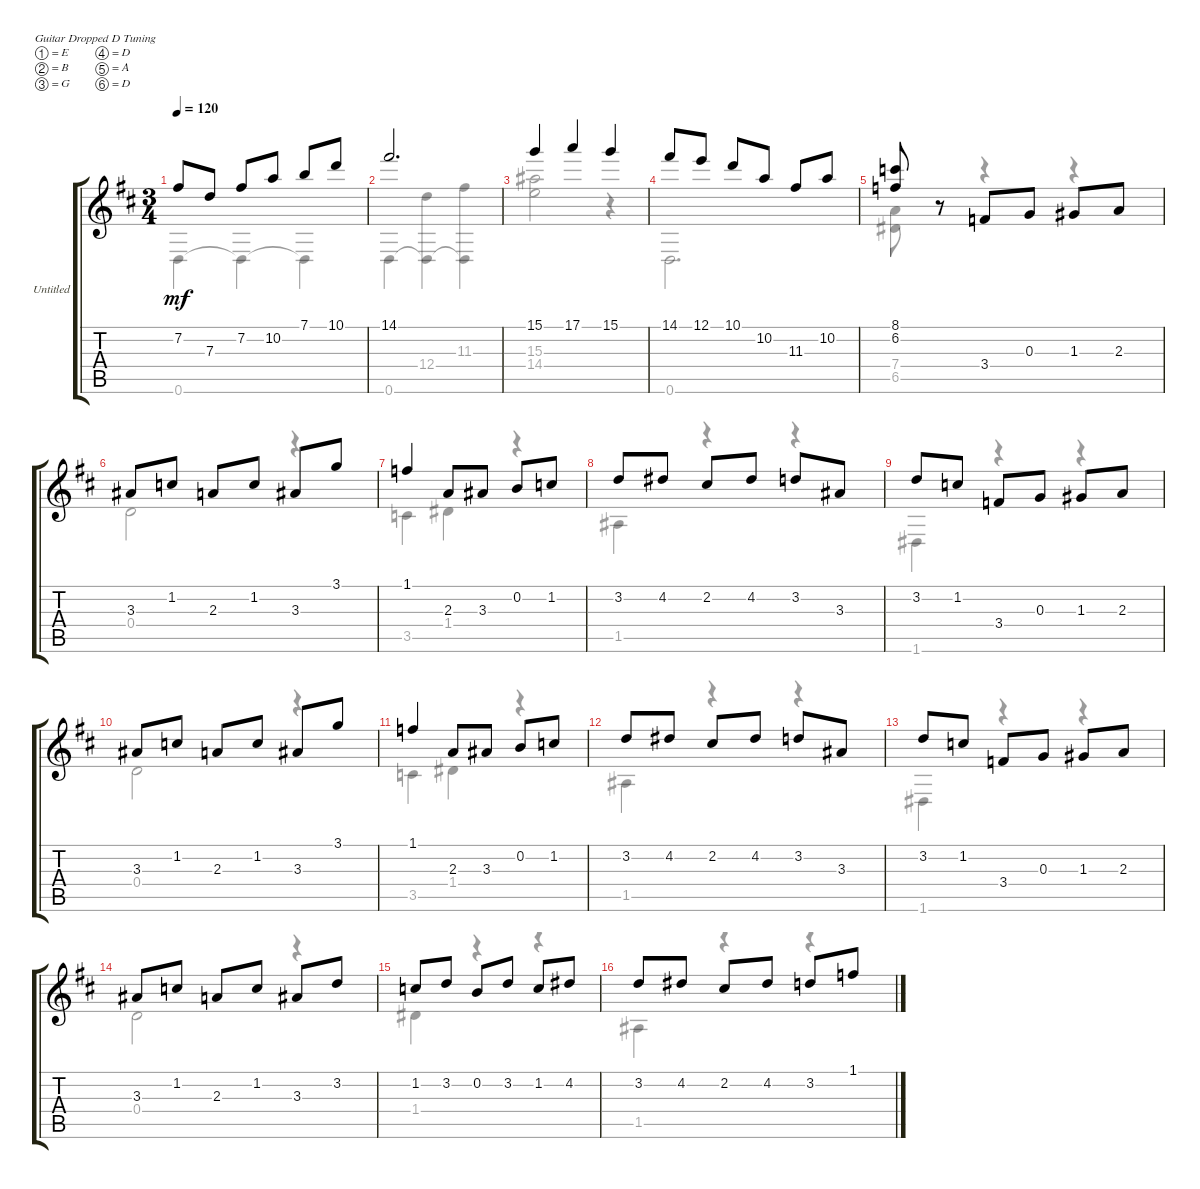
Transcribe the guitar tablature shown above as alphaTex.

\bracketExtendMode groupsimilarinstruments
\firstSystemTrackNameOrientation horizontal
\otherSystemsTrackNameOrientation horizontal
\track ("Untitled" "Untitled") {instrument acousticguitarnylon}
\staff {score tabs}
\tuning (E4 B3 G3 D3 A2 D2)
\voice
\ts (3 4)
\tempo 120
\clef g2
\ks d
7.2.8{dy mf} 7.3.8 7.2.8 10.2.8 7.1.8 10.1.8 |
14.1.2{d} |
15.1.4 17.1.4 15.1.4 |
14.1.8 12.1.8 10.1.8 10.2.8 11.3.8 10.2.8 |
(8.1 6.2).8 r.8 3.4.8 0.3.8 1.3.8 2.3.8 |
3.3.8 1.2.8 2.3.8 1.2.8 3.3.8 3.1.8 |
1.1.4 2.3.8 3.3.8 0.2.8 1.2.8 |
3.2.8 4.2.8 2.2.8 4.2.8 3.2.8 3.3.8 |
3.2.8 1.2.8 3.4.8 0.3.8 1.3.8 2.3.8 |
3.3.8 1.2.8 2.3.8 1.2.8 3.3.8 3.1.8 |
1.1.4 2.3.8 3.3.8 0.2.8 1.2.8 |
3.2.8 4.2.8 2.2.8 4.2.8 3.2.8 3.3.8 |
3.2.8 1.2.8 3.4.8 0.3.8 1.3.8 2.3.8 |
3.3.8 1.2.8 2.3.8 1.2.8 3.3.8 3.2.8 |
1.2.8 3.2.8 0.2.8 3.2.8 1.2.8 4.2.8 |
3.2.8 4.2.8 2.2.8 4.2.8 3.2.8 1.1.8
\voice
\clef g2
\ottava regular
\simile none
\ks d
0.6.4{dy mf} 0.6{t}.4 0.6{t}.4 |
0.6.4 (12.4 0.6{t}).4 (11.3 0.6{t}).4 |
(15.3 14.4).2 r.4 |
0.6.2{d} |
(7.4 6.5).8 r.8 r.4 r.4 |
0.4.2 r.4 |
3.5.4 1.4.4 r.4 |
1.5.4 r.4 r.4 |
1.6.4 r.4 r.4 |
0.4.2 r.4 |
3.5.4 1.4.4 r.4 |
1.5.4 r.4 r.4 |
1.6.4 r.4 r.4 |
0.4.2 r.4 |
1.4.4 r.4 r.4 |
1.5.4 r.4 r.4
